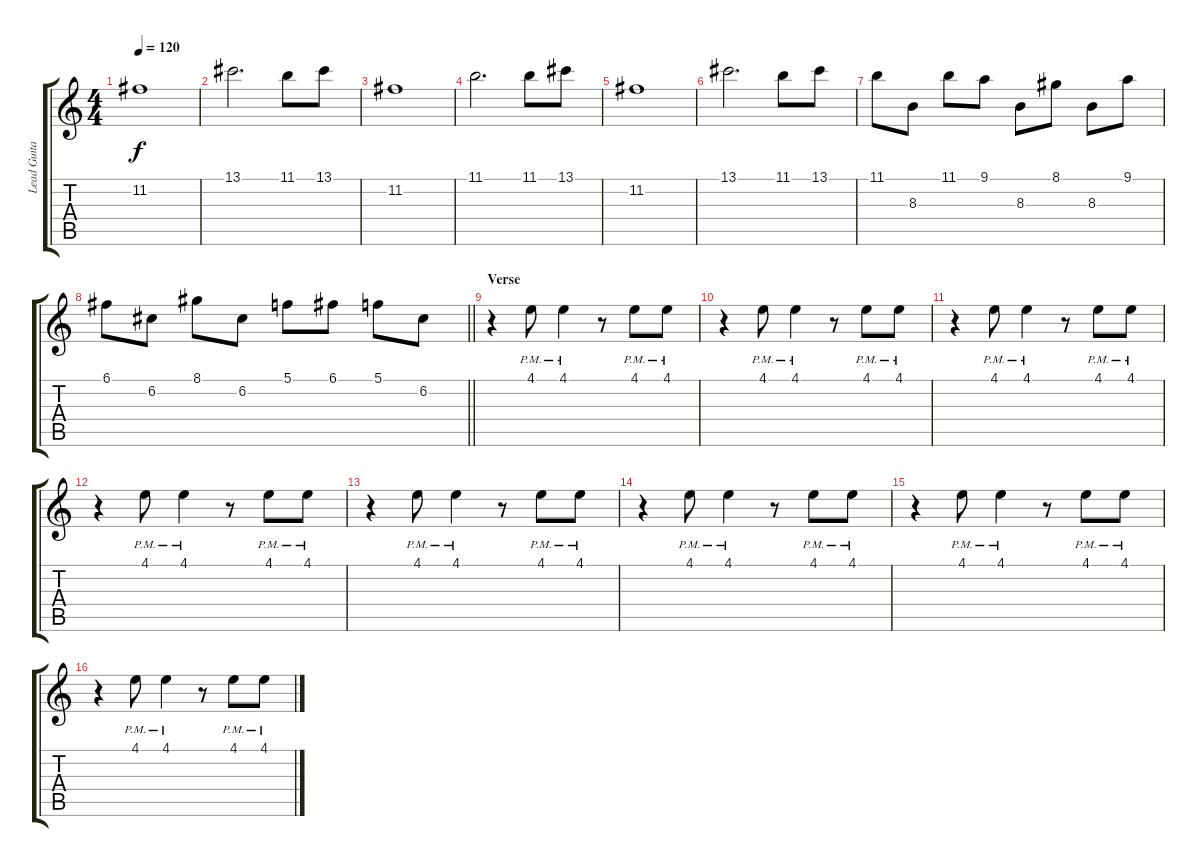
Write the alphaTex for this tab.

\track ("Lead Guitar 2" "Lead Guita") {instrument overdrivenguitar}
\staff {score tabs}
\tuning (C4 G3 Eb3 Bb2 F2 C2) {hide}
\ts (4 4)
\tempo 120
\clef g2
\ks c
11.2.1{dy f volume 10 balance 11} |
13.1.2{d} 11.1.8 13.1.8 |
11.2.1 |
11.1.2{d} 11.1.8 13.1.8 |
11.2.1 |
13.1.2{d} 11.1.8 13.1.8 |
11.1.8{volume 8 balance 13} 8.3.8 11.1.8 9.1.8 8.3.8 8.1.8 8.3.8 9.1.8 |
\barLineRight lightlight
6.1.8 6.2.8 8.1.8 6.2.8 5.1.8 6.1.8 5.1.8 6.2.8 |
\section ("" "Verse")
r.4{volume 5 balance 8 instrument electricguitarjazz} 4.1{pm}.8 4.1{pm}.4 r.8 4.1{pm}.8 4.1{pm}.8 |
r.4 4.1{pm}.8 4.1{pm}.4 r.8 4.1{pm}.8 4.1{pm}.8 |
r.4 4.1{pm}.8 4.1{pm}.4 r.8 4.1{pm}.8 4.1{pm}.8 |
r.4 4.1{pm}.8 4.1{pm}.4 r.8 4.1{pm}.8 4.1{pm}.8 |
r.4 4.1{pm}.8 4.1{pm}.4 r.8 4.1{pm}.8 4.1{pm}.8 |
r.4 4.1{pm}.8 4.1{pm}.4 r.8 4.1{pm}.8 4.1{pm}.8 |
r.4 4.1{pm}.8 4.1{pm}.4 r.8 4.1{pm}.8 4.1{pm}.8 |
r.4 4.1{pm}.8 4.1{pm}.4 r.8 4.1{pm}.8 4.1{pm}.8
